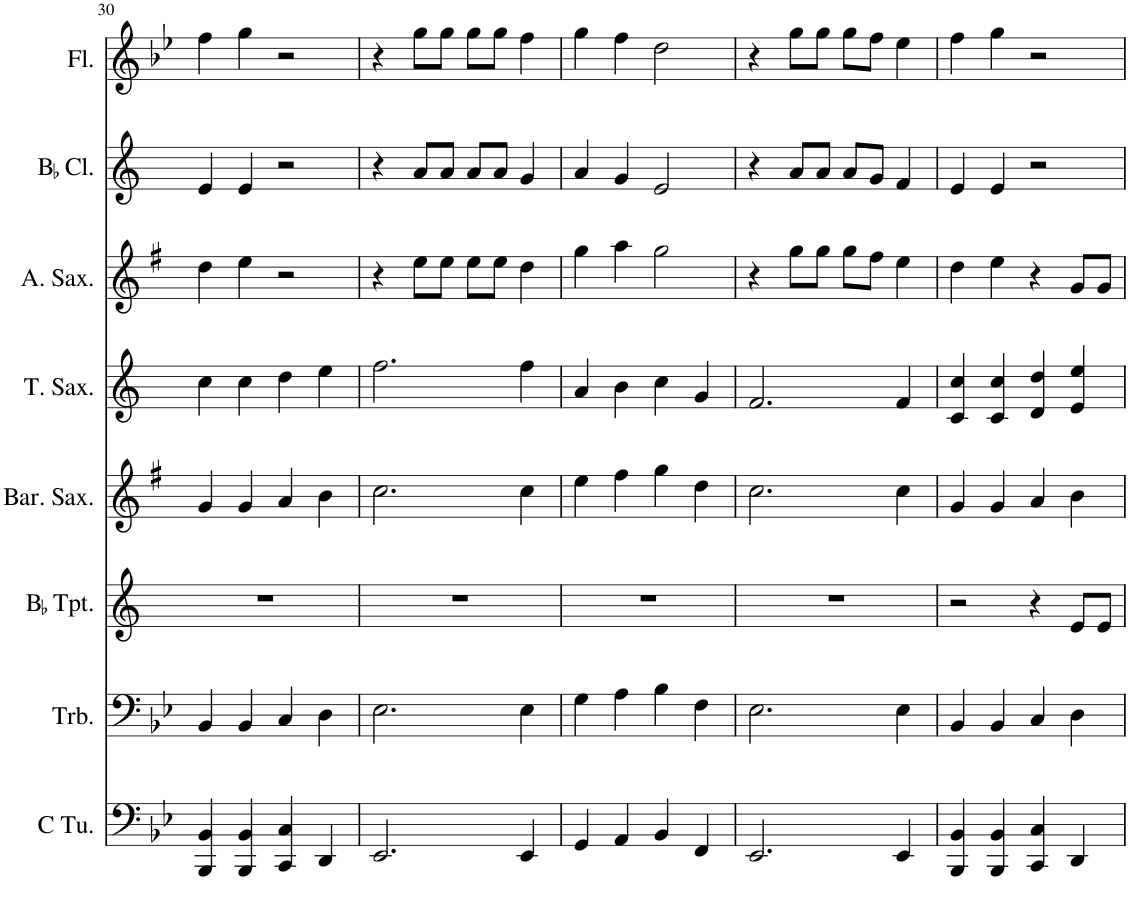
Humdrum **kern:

**kern	**kern	**kern	**kern	**kern	**kern	**kern	**kern
*part8	*part7	*part6	*part5	*part4	*part3	*part2	*part1
*staff8	*staff7	*staff6	*staff5	*staff4	*staff3	*staff2	*staff1
*I"C Tuba	*I"Trombone	*I"BaccidentalFlat Trumpet	*I"Baritone Saxophone	*I"Tenor Saxophone	*I"Alto Saxophone	*I"BaccidentalFlat Clarinet	*I"Flute
*I'C Tu.	*I'Trb.	*I'BaccidentalFlat Tpt.	*I'Bar. Sax.	*I'T. Sax.	*I'A. Sax.	*I'BaccidentalFlat Cl.	*I'Fl.
!!LO:PB:g=z
*clefF4	*clefF4	*clefG2	*clefG2	*clefG2	*clefG2	*clefG2	*clefG2
*	*	*Trd1c2	*Trd12c21	*Trd8c14	*Trd5c9	*Trd1c2	*
*k[b-e-]	*k[b-e-]	*k[]	*k[f#]	*k[]	*k[f#]	*k[]	*k[b-e-]
*M4/4	*M4/4	*M4/4	*M4/4	*M4/4	*M4/4	*M4/4	*M4/4
=30	=30	=30	=30	=30	=30	=30	=30
4BBB-/ 4BB-/	4BB-/	1r	4g/	4cc\	4dd\	4e/	4ff\
4BBB-/ 4BB-/	4BB-/	.	4g/	4cc\	4ee\	4e/	4gg\
4CC/ 4C/	4C/	.	4a/	4dd\	2r	2r	2r
4DD/	4D\	.	4b\	4ee\	.	.	.
=31	=31	=31	=31	=31	=31	=31	=31
2.EE-/	2.E-\	1r	2.cc\	2.ff\	4r	4r	4r
.	.	.	.	.	8ee\L	8a/L	8gg\L
.	.	.	.	.	8ee\J	8a/J	8gg\J
.	.	.	.	.	8ee\L	8a/L	8gg\L
.	.	.	.	.	8ee\J	8a/J	8gg\J
4EE-/	4E-\	.	4cc\	4ff\	4dd\	4g/	4ff\
=32	=32	=32	=32	=32	=32	=32	=32
4GG/	4G\	1r	4ee\	4a/	4gg\	4a/	4gg\
4AA/	4A\	.	4ff#\	4b\	4aa\	4g/	4ff\
4BB-/	4B-\	.	4gg\	4cc\	2gg\	2e/	2dd\
4FF/	4F\	.	4dd\	4g/	.	.	.
=33	=33	=33	=33	=33	=33	=33	=33
2.EE-/	2.E-\	1r	2.cc\	2.f/	4r	4r	4r
.	.	.	.	.	8gg\L	8a/L	8gg\L
.	.	.	.	.	8gg\J	8a/J	8gg\J
.	.	.	.	.	8gg\L	8a/L	8gg\L
.	.	.	.	.	8ff#\J	8g/J	8ff\J
4EE-/	4E-\	.	4cc\	4f/	4ee\	4f/	4ee-\
=34	=34	=34	=34	=34	=34	=34	=34
4BBB-/ 4BB-/	4BB-/	2r	4g/	4c/ 4cc/	4dd\	4e/	4ff\
4BBB-/ 4BB-/	4BB-/	.	4g/	4c/ 4cc/	4ee\	4e/	4gg\
4CC/ 4C/	4C/	4r	4a/	4d/ 4dd/	4r	2r	2r
4DD/	4D\	8e/L	4b\	4e/ 4ee/	8g/L	.	.
.	.	8e/J	.	.	8g/J	.	.
=	=	=	=	=	=	=	=
*-	*-	*-	*-	*-	*-	*-	*-
